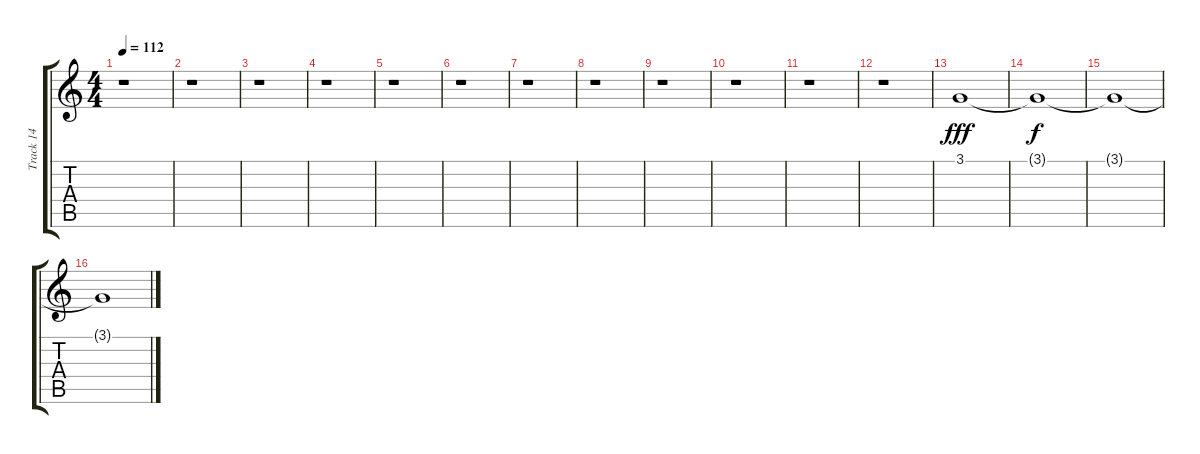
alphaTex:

\track ("Track 14" "Track 14") {instrument helicopter}
\staff {score tabs}
\tuning (E4 B3 G3 D3 A2 E2) {hide}
\ts (4 4)
\tempo 112
\clef g2
\ks c
r.1{dy fff} |
r.1 |
r.1 |
r.1 |
r.1 |
r.1 |
r.1 |
r.1 |
r.1 |
r.1 |
r.1 |
r.1 |
3.1.1 |
3.1{t}.1{dy f} |
3.1{t}.1 |
3.1{t}.1
